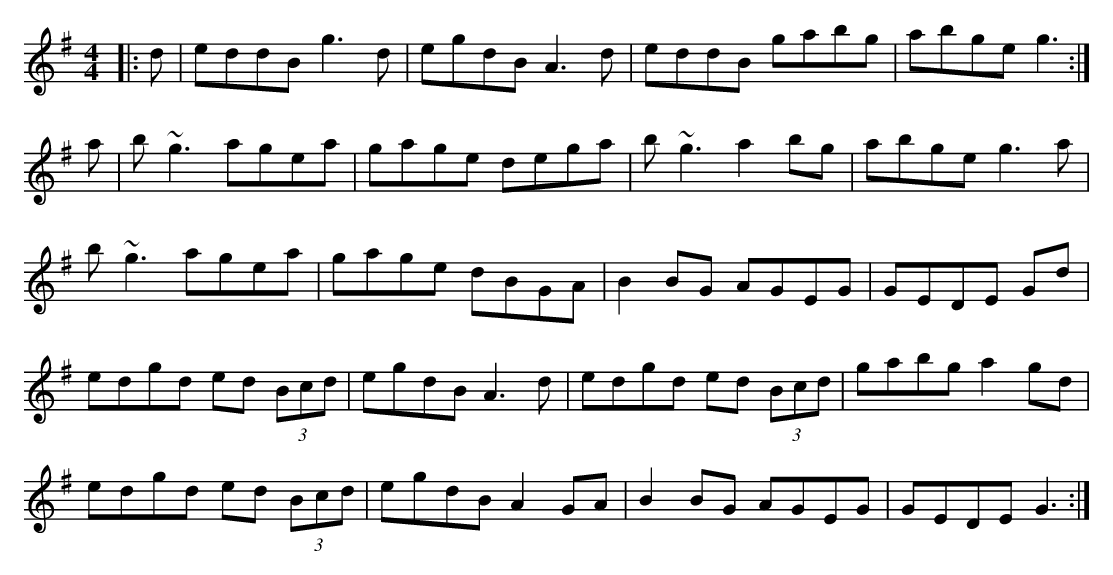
X:1
M:4/4
K:G
|:d|eddB g3 d|egdB A3 d|eddB gabg|abge g3:|
a|b ~g3 agea|gage dega|b ~g3 a2 bg|abge g3 a|
b ~g3 agea|gage dBGA|B2 BG AGEG|GEDE Gd|
edgd ed (3Bcd|egdB A3d|edgd ed (3Bcd|gabg a2gd|
edgd ed (3Bcd|egdB A2GA|B2 BG AGEG|GEDE G3:|
